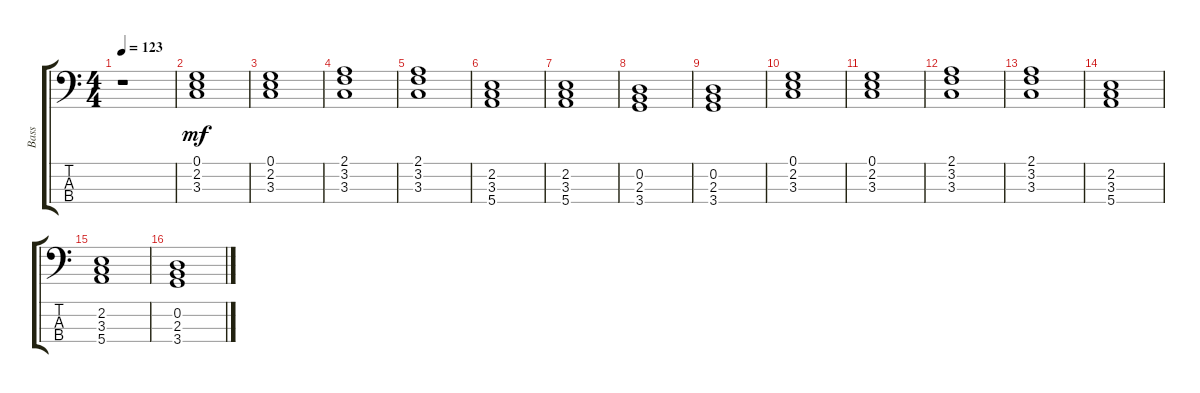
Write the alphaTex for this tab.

\track ("Bass" "Bass") {instrument contrabass}
\staff {score tabs}
\tuning (G2 D2 A1 E1) {hide}
\ts (4 4)
\tempo 123
\clef f4
\ks c
r.1{dy ppp} |
(0.1 2.2 3.3).1{dy mf} |
(0.1 2.2 3.3).1 |
(2.1 3.2 3.3).1 |
(2.1 3.2 3.3).1 |
(2.2 3.3 5.4).1 |
(2.2 3.3 5.4).1 |
(0.2 2.3 3.4).1 |
(0.2 2.3 3.4).1 |
(0.1 2.2 3.3).1 |
(0.1 2.2 3.3).1 |
(2.1 3.2 3.3).1 |
(2.1 3.2 3.3).1 |
(2.2 3.3 5.4).1 |
(2.2 3.3 5.4).1 |
(0.2 2.3 3.4).1
